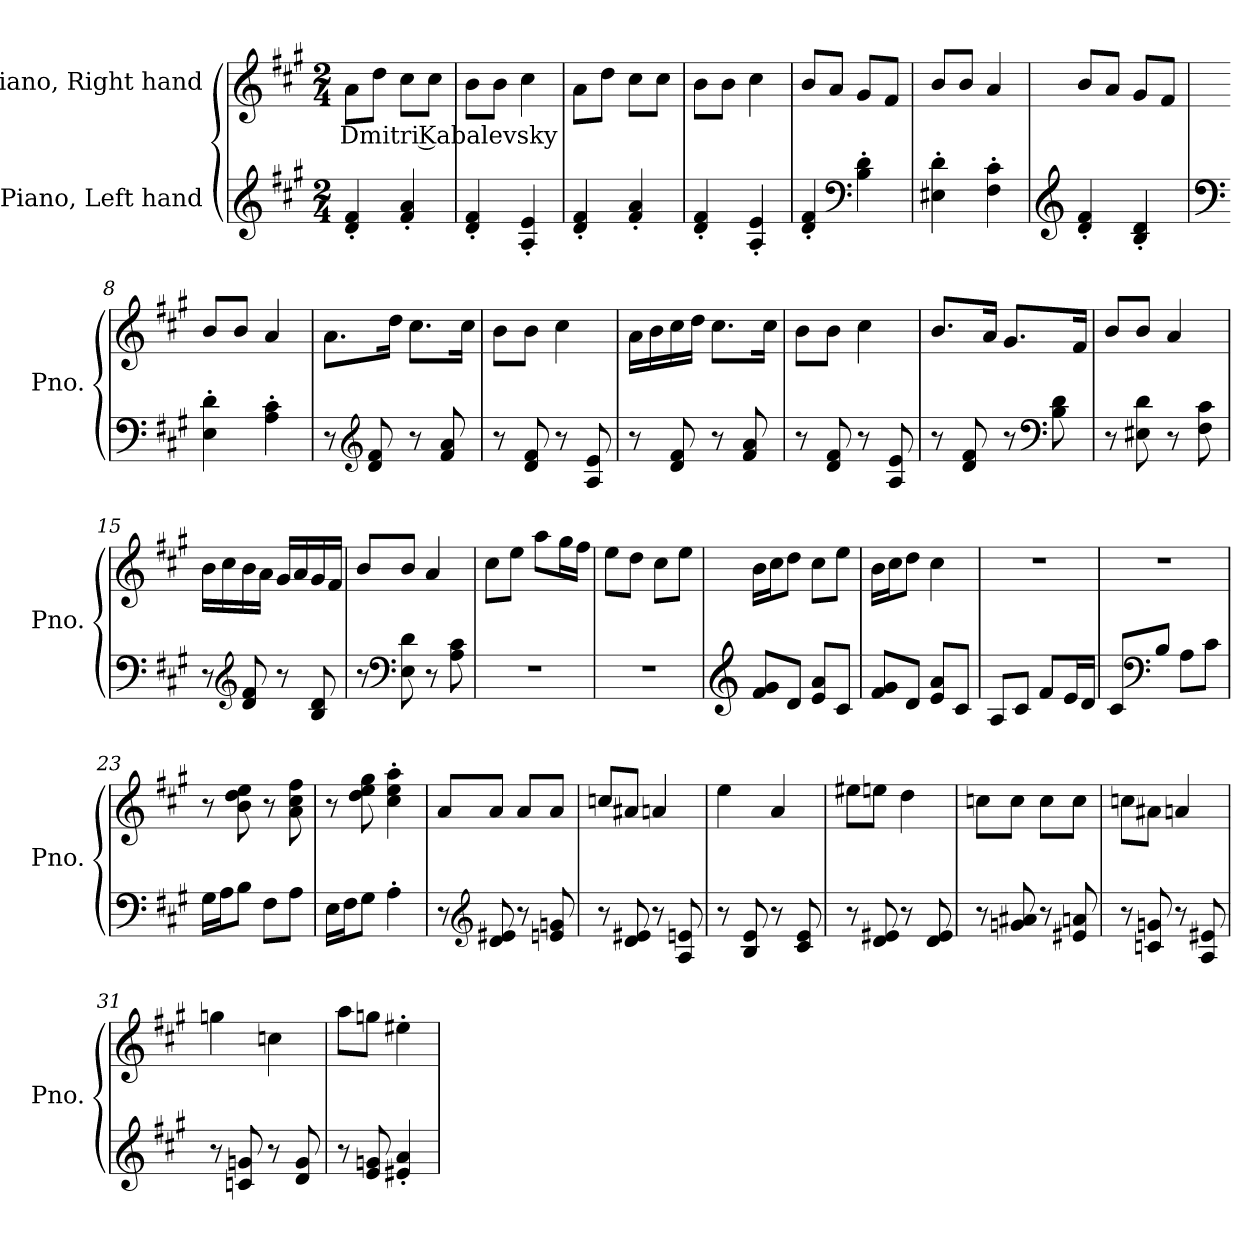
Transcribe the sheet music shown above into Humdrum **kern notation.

**kern	**kern	**text
*part2	*part1	*part1
*staff2	*staff1	*staff1
*I"Piano, Left hand	*I"Piano, Right hand	*
*I'Pno.	*I'Pno.	*
*clefG2	*clefG2	*
*k[f#c#g#]	*k[f#c#g#]	*
*M2/4	*M2/4	*
*MM120	*MM120	*
=1	=1	=1
!	!	!LO:LY:b
4d/' 4f#/'	8a\L	Dmitri Kabalevsky
.	8dd\J	.
4f#/' 4a/'	8cc#\L	.
.	8cc#\J	.
=2	=2	=2
4d/' 4f#/'	8b\L	.
.	8b\J	.
4A/' 4e/'	4cc#\	.
=3	=3	=3
4d/' 4f#/'	8a\L	.
.	8dd\J	.
4f#/' 4a/'	8cc#\L	.
.	8cc#\J	.
=4	=4	=4
4d/' 4f#/'	8b\L	.
.	8b\J	.
4A/' 4e/'	4cc#\	.
=5	=5	=5
4d/' 4f#/'	8b/L	.
.	8a/J	.
*clefF4	*	*
4B\' 4d\'	8g#/L	.
.	8f#/J	.
!!LO:LB:g=z
=6	=6	=6
4E#X\' 4d\'	8b/L	.
.	8b/J	.
4F#\' 4c#\'	4a/	.
=7	=7	=7
*clefG2	*	*
4d/' 4f#/'	8b/L	.
.	8a/J	.
4B/' 4d/'	8g#/L	.
.	8f#/J	.
=8	=8	=8
*clefF4	*	*
4E\' 4d\'	8b/L	.
.	8b/J	.
4A\' 4c#\'	4a/	.
=9	=9	=9
8r	8.a\L	.
*clefG2	*	*
8d/ 8f#/	.	.
.	16dd\Jk	.
8r	8.cc#\L	.
8f#/ 8a/	.	.
.	16cc#\Jk	.
=10	=10	=10
8r	8b\L	.
8d/ 8f#/	8b\J	.
8r	4cc#\	.
8A/ 8e/	.	.
=11	=11	=11
8r	16a\LL	.
.	16b\	.
8d/ 8f#/	16cc#\	.
.	16dd\JJ	.
8r	8.cc#\L	.
8f#/ 8a/	.	.
.	16cc#\Jk	.
!!LO:LB:g=z
=12	=12	=12
8r	8b\L	.
8d/ 8f#/	8b\J	.
8r	4cc#\	.
8A/ 8e/	.	.
=13	=13	=13
8r	8.b/L	.
8d/ 8f#/	.	.
.	16a/Jk	.
8r	8.g#/L	.
*clefF4	*	*
8B\ 8d\	.	.
.	16f#/Jk	.
=14	=14	=14
8r	8b/L	.
8E#X\ 8d\	8b/J	.
8r	4a/	.
8F#\ 8c#\	.	.
=15	=15	=15
8r	16b\LL	.
.	16cc#\	.
*clefG2	*	*
8d/ 8f#/	16b\	.
.	16a\JJ	.
8r	16g#/LL	.
.	16a/	.
8B/ 8d/	16g#/	.
.	16f#/JJ	.
=16	=16	=16
8r	8b/L	.
*clefF4	*	*
8E\ 8d\	8b/J	.
8r	4a/	.
8A\ 8c#\	.	.
=17	=17	=17
2r	8cc#\L	.
.	8ee\J	.
.	8aa\L	.
.	16gg#\L	.
.	16ff#\JJ	.
!!LO:LB:g=z
=18	=18	=18
2r	8ee\L	.
.	8dd\J	.
.	8cc#\L	.
.	8ee\J	.
=19	=19	=19
*clefG2	*	*
8f#/ 8g#/L	16b\LL	.
.	16cc#\J	.
8d/J	8dd\J	.
8e/ 8a/L	8cc#\L	.
8c#/J	8ee\J	.
=20	=20	=20
8f#/ 8g#/L	16b\LL	.
.	16cc#\J	.
8d/J	8dd\J	.
8e/ 8a/L	4cc#\	.
8c#/J	.	.
=21	=21	=21
8A/L	2r	.
8c#/J	.	.
8f#/L	.	.
16e/L	.	.
16d/JJ	.	.
=22	=22	=22
8c#/L	2r	.
*clefF4	*	*
8B/J	.	.
8A\L	.	.
8c#\J	.	.
=23	=23	=23
16G#\LL	8r	.
16A\J	.	.
8B\J	8b\ 8dd\ 8ee\	.
8F#\L	8r	.
8A\J	8a\ 8cc#\ 8ff#\	.
=24	=24	=24
16E\LL	8r	.
16F#\J	.	.
8G#\J	8dd\ 8ee\ 8gg#\	.
4A'\	4cc#\' 4ee\' 4aa\'	.
!!LO:LB:g=z
=25	=25	=25
8r	8a/L	.
*clefG2	*	*
8d/ 8e#X/	8a/J	.
8r	8a/L	.
8en/ 8gn/	8a/J	.
=26	=26	=26
8r	8ccn/L	.
8d/ 8e#X/	8a#X/J	.
8r	4an/	.
8A/ 8en/	.	.
=27	=27	=27
8r	4ee\	.
8B/ 8e/	.	.
8r	4a/	.
8c#/ 8e/	.	.
=28	=28	=28
8r	8ee#X\L	.
8d/ 8e#X/	8een\J	.
8r	4dd\	.
8d/ 8e#/	.	.
=29	=29	=29
8r	8ccn\L	.
8gn/ 8a#X/	8cc\J	.
8r	8cc\L	.
8e#X/ 8an/	8cc\J	.
!!LO:LB:g=z
=30	=30	=30
8r	8ccn\L	.
8cn/ 8gn/	8a#X\J	.
8r	4an/	.
8A/ 8e#X/	.	.
=31	=31	=31
8r	4ggn\	.
8cn/ 8gn/	.	.
8r	4ccn\	.
8d/ 8g/	.	.
=32	=32	=32
8r	8aa\L	.
8e/ 8gn/	8ggn\J	.
4e#X/' 4a/'	4ee#X'\	.
=	=	=
*-	*-	*-
